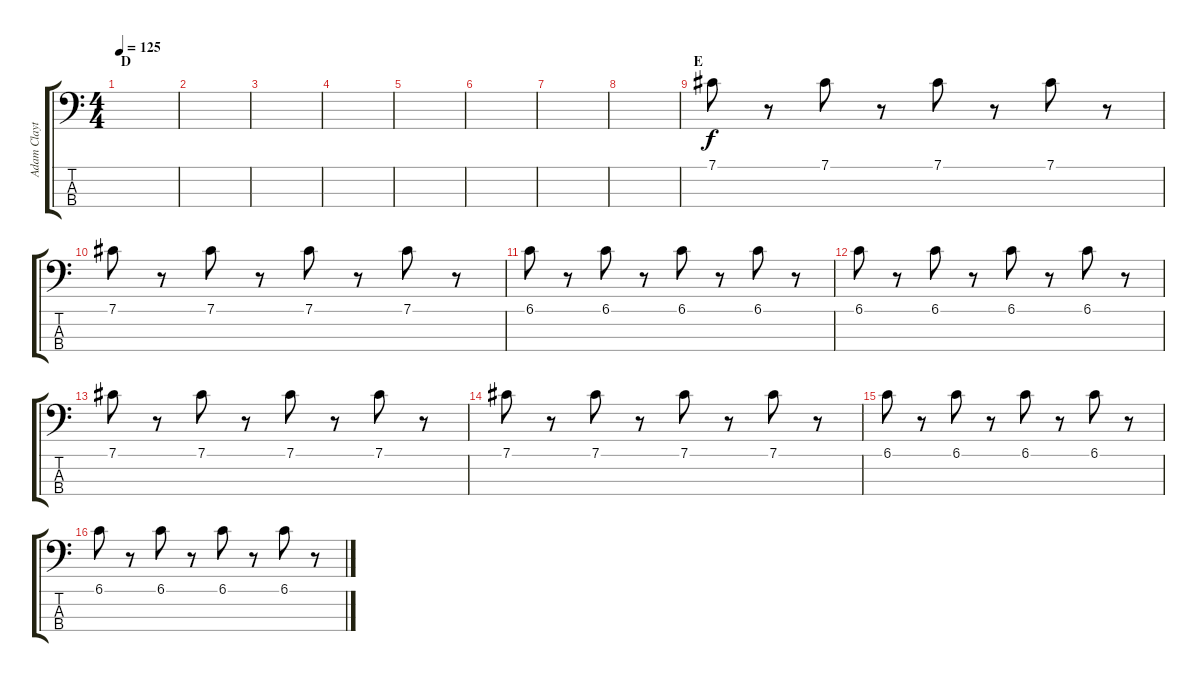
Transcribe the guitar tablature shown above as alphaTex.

\track ("Adam Clayton" "Adam Clayt") {instrument electricbassfinger}
\staff {score tabs}
\tuning (Gb2 Db2 Ab1 Eb1) {hide}
\ts (4 4)
\section ("" "D")
\tempo 125
\clef f4
\ks c
|
|
|
|
|
|
|
|
\section ("" "E")
7.1.8 r.8 7.1.8 r.8 7.1.8 r.8 7.1.8 r.8 |
7.1.8 r.8 7.1.8 r.8 7.1.8 r.8 7.1.8 r.8 |
6.1.8 r.8 6.1.8 r.8 6.1.8 r.8 6.1.8 r.8 |
6.1.8 r.8 6.1.8 r.8 6.1.8 r.8 6.1.8 r.8 |
7.1.8 r.8 7.1.8 r.8 7.1.8 r.8 7.1.8 r.8 |
7.1.8 r.8 7.1.8 r.8 7.1.8 r.8 7.1.8 r.8 |
6.1.8 r.8 6.1.8 r.8 6.1.8 r.8 6.1.8 r.8 |
6.1.8 r.8 6.1.8 r.8 6.1.8 r.8 6.1.8 r.8
